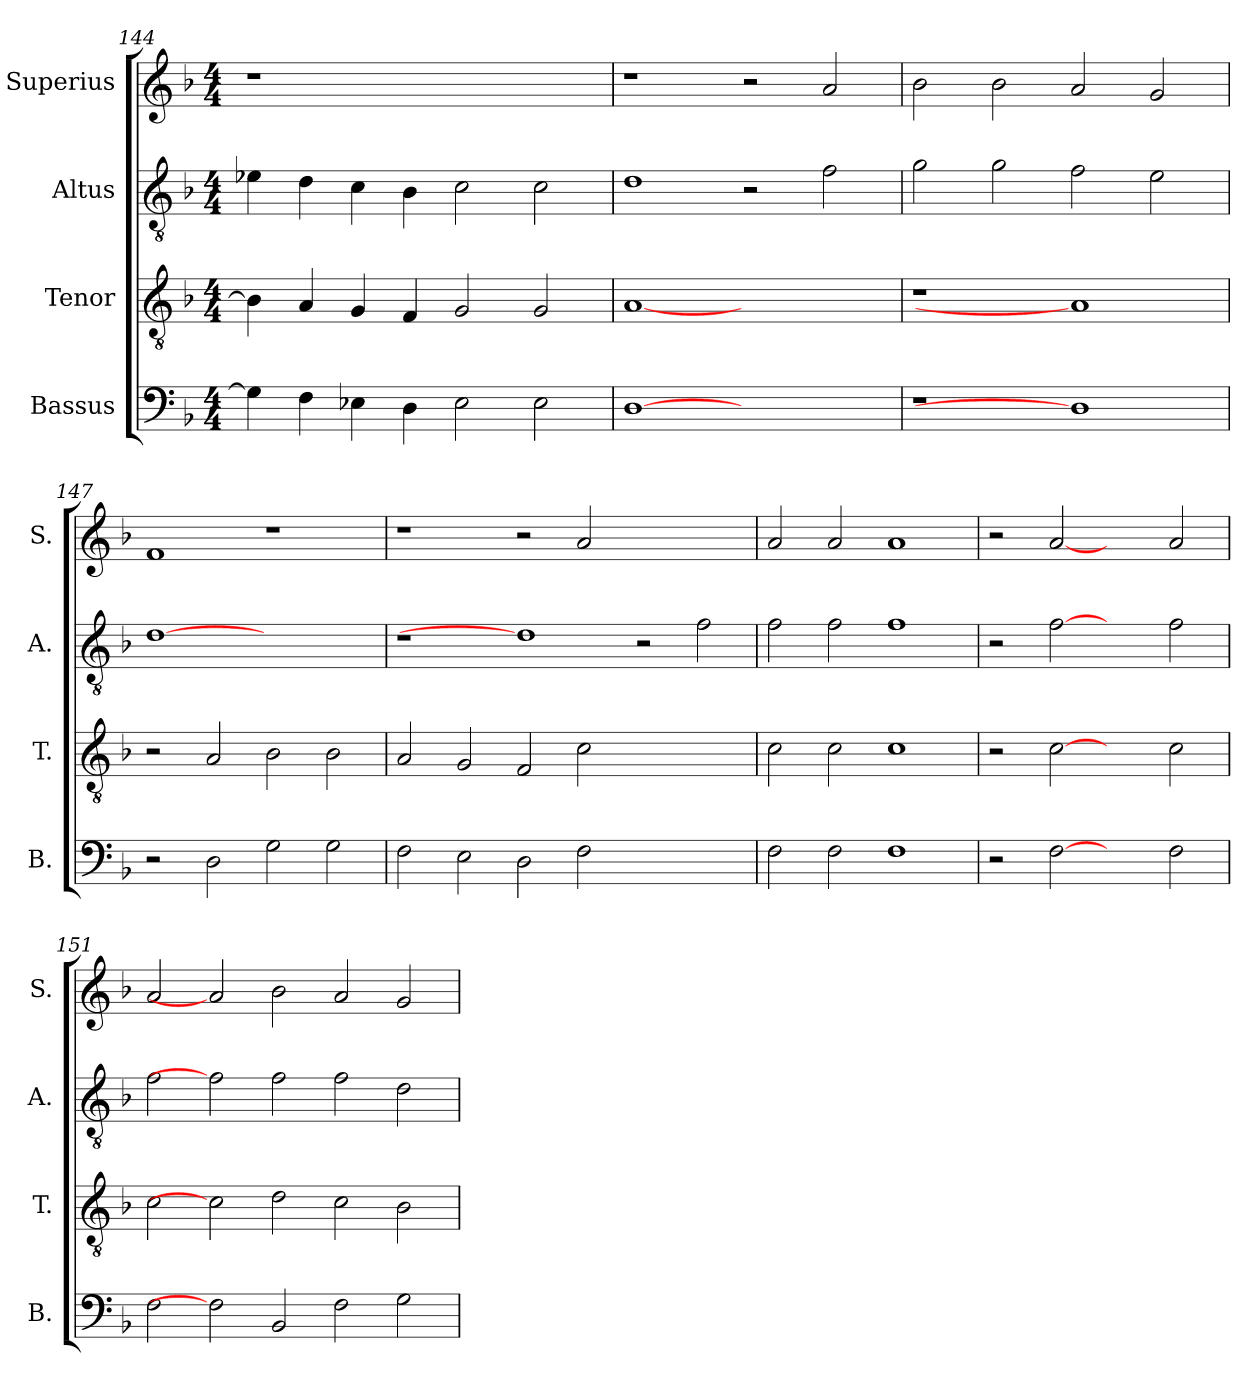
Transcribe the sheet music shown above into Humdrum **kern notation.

**kern	**kern	**kern	**kern
*part4	*part3	*part2	*part1
*staff4	*staff3	*staff2	*staff1
*I"Bassus	*I"Tenor	*I"Altus	*I"Superius
*I'B.	*I'T.	*I'A.	*I'S.
*clefF4	*clefGv2	*clefGv2	*clefG2
*	*ITrd7c12	*ITrd7c12	*
*k[b-]	*k[b-]	*k[b-]	*k[b-]
*F:	*F:	*F:	*F:
*M4/4	*M4/4	*M4/4	*M4/4
=144	=144	=144	=144
!	!	!	!LO:N:vis=1
4Gi\]	4BB-i\]	4E-Xi\	1r
4Fi\	4AAi/	4Di\	.
4E-Xi\	4GGi/	4Ci\	.
4Di\	4FFi/	4BB-i\	.
2E-i\	2GGi/	2Ci\	1ryy
2E-i\	2GGi/	2Ci\	.
=145	=145	=145	=145
[1Di	[1AAi	1Di	1r
1ryy	1ryy	2r	2r
.	.	2Fi\	2ai/
!!LO:LB:g=z
=146	=146	=146	=146
!LO:N:vis=1	!LO:N:vis=1	!	!
1r	1r	2Gi\	2b-i\
.	.	2Gi\	2b-i\
1Di]	1AAi]	2Fi\	2ai/
.	.	2Ei\	2gi/
=147	=147	=147	=147
2r	2r	[1Di	1fi
2Di\	2AAi/	.	.
2Gi\	2BB-i\	1ryy	1r
2Gi\	2BB-i\	.	.
=148	=148	=148	=148
2Fi\	2AAi/	1r	1r
2Ei\	2GGi/	.	.
2Di\	2FFi/	1Di]	2r
2Fi\	2Ci\	.	2ai/
1ryy	1ryy	2r	1ryy
.	.	2Fi\	.
=149	=149	=149	=149
2Fi\	2Ci\	2Fi\	2ai/
2Fi\	2Ci\	2Fi\	2ai/
1Fi	1Ci	1Fi	1ai
=150	=150	=150	=150
2r	2r	2r	2r
[2Fi	[2Ci	[2Fi	[2ai
2ryy	2ryy	2ryy	2ryy
2Fi\	2Ci\	2Fi\	2ai/
=151	=151	=151	=151
2Fi\	2Ci\	2Fi\	2ai/
2Fi]	2Ci]	2Fi]	2ai]
2BB-i/	2Di\	2Fi\	2b-i\
2Fi\	2Ci\	2Fi\	2ai/
2Gi\	2BB-i\	2Di\	2gi/
=	=	=	=
*-	*-	*-	*-
